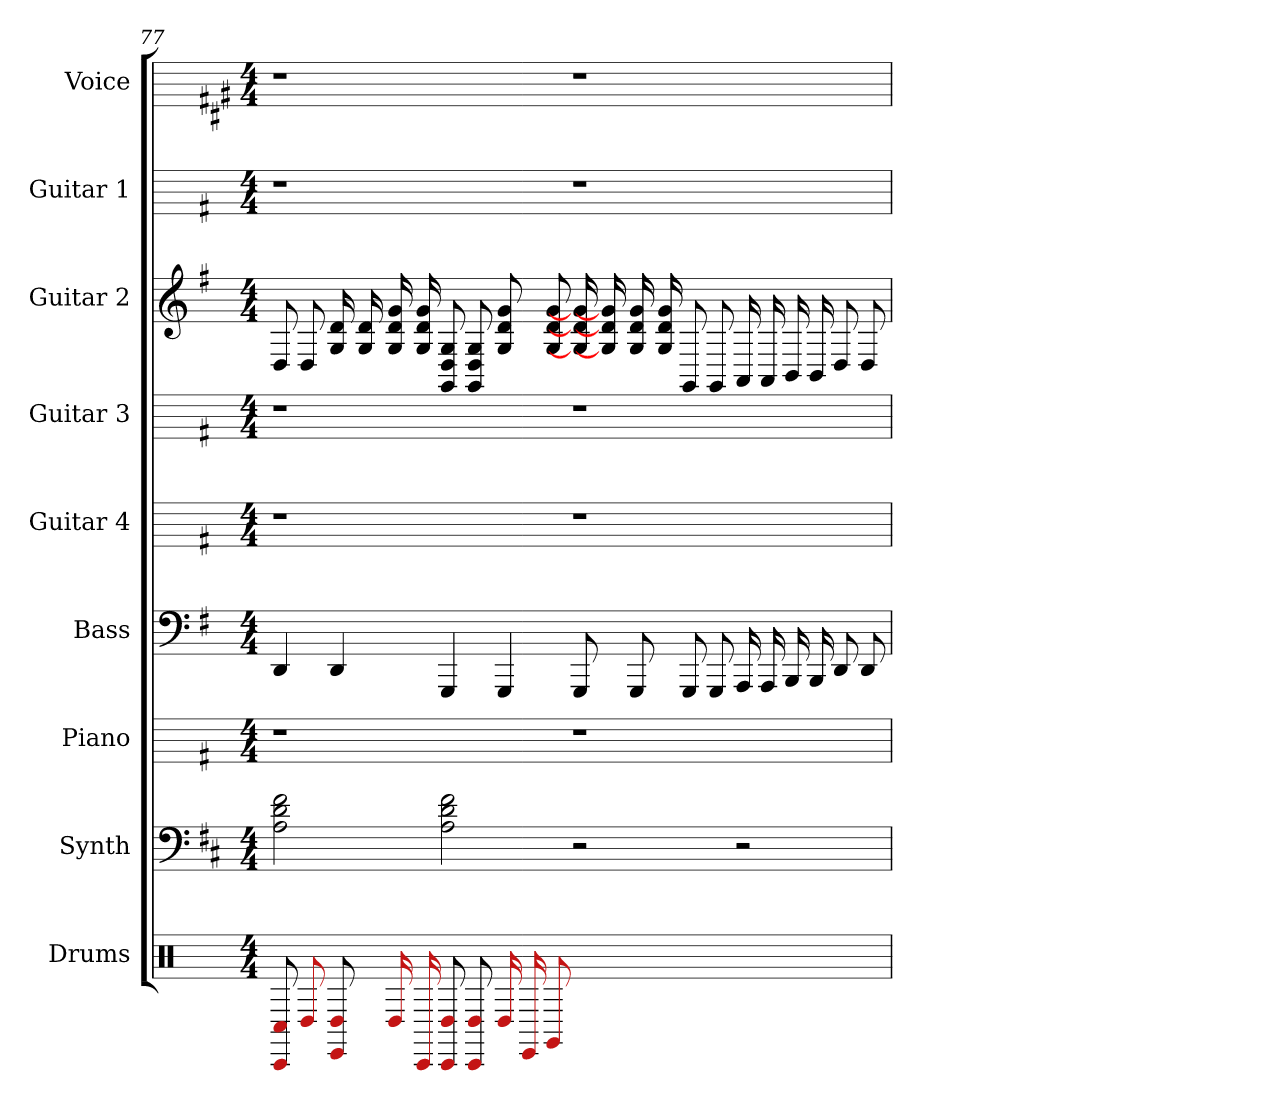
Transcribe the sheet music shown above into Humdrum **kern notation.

**kern	**kern	**kern	**kern	**kern	**kern	**kern	**kern	**kern
*part9	*part8	*part7	*part6	*part5	*part4	*part3	*part2	*part1
*staff9	*staff8	*staff7	*staff6	*staff5	*staff4	*staff3	*staff2	*staff1
*I"Drums	*I"Synth	*I"Piano	*I"Bass	*I"Guitar 4	*I"Guitar 3	*I"Guitar 2	*I"Guitar 1	*I"Voice
*	*	*I'Pno	*	*	*	*	*	*
*clefX	*	*	*	*	*	*	*	*
*	*ITrd4c7	*	*	*	*	*	*	*ITrd1c2
*k[]	*k[f#]	*k[f#]	*k[f#]	*k[f#]	*k[f#]	*k[f#]	*k[f#]	*k[f#]
*M4/4	*M4/4	*M4/4	*M4/4	*M4/4	*M4/4	*M4/4	*M4/4	*M4/4
=77	=77	=77	=77	=77	=77	=77	=77	=77
8C# 8CC	2B 2G 2D	1r	4DD	1r	1r	8D	1r	1r
8D#	.	.	.	.	.	8D	.	.
8D# 8EE	.	.	4DD	.	.	16d 16G	.	.
.	.	.	.	.	.	16d 16G	.	.
16D#	.	.	.	.	.	16g 16d 16G	.	.
16CC	.	.	.	.	.	16g 16d 16G	.	.
8D# 8CC	2B 2G 2D	.	4GGG	.	.	8G 8D 8GG	.	.
8D# 8CC	.	.	.	.	.	8G 8D 8GG	.	.
16D#	.	.	4GGG	.	.	8g 8d 8G	.	.
16EE	.	.	.	.	.	.	.	.
8GG	.	.	.	.	.	8g 8d 8G	.	.
1ryy	2r	1r	8GGG	1r	1r	16g] 16d] 16G]	1r	1r
.	.	.	.	.	.	16g] 16d] 16G]	.	.
.	.	.	8GGG	.	.	16g 16d 16G	.	.
.	.	.	.	.	.	16g 16d 16G	.	.
.	.	.	8GGG	.	.	8GG	.	.
.	.	.	8GGG	.	.	8GG	.	.
.	2r	.	16AAA	.	.	16AA	.	.
.	.	.	16AAA	.	.	16AA	.	.
.	.	.	16BBB	.	.	16BB	.	.
.	.	.	16BBB	.	.	16BB	.	.
.	.	.	8DD	.	.	8D	.	.
.	.	.	8DD	.	.	8D	.	.
=	=	=	=	=	=	=	=	=
*-	*-	*-	*-	*-	*-	*-	*-	*-
